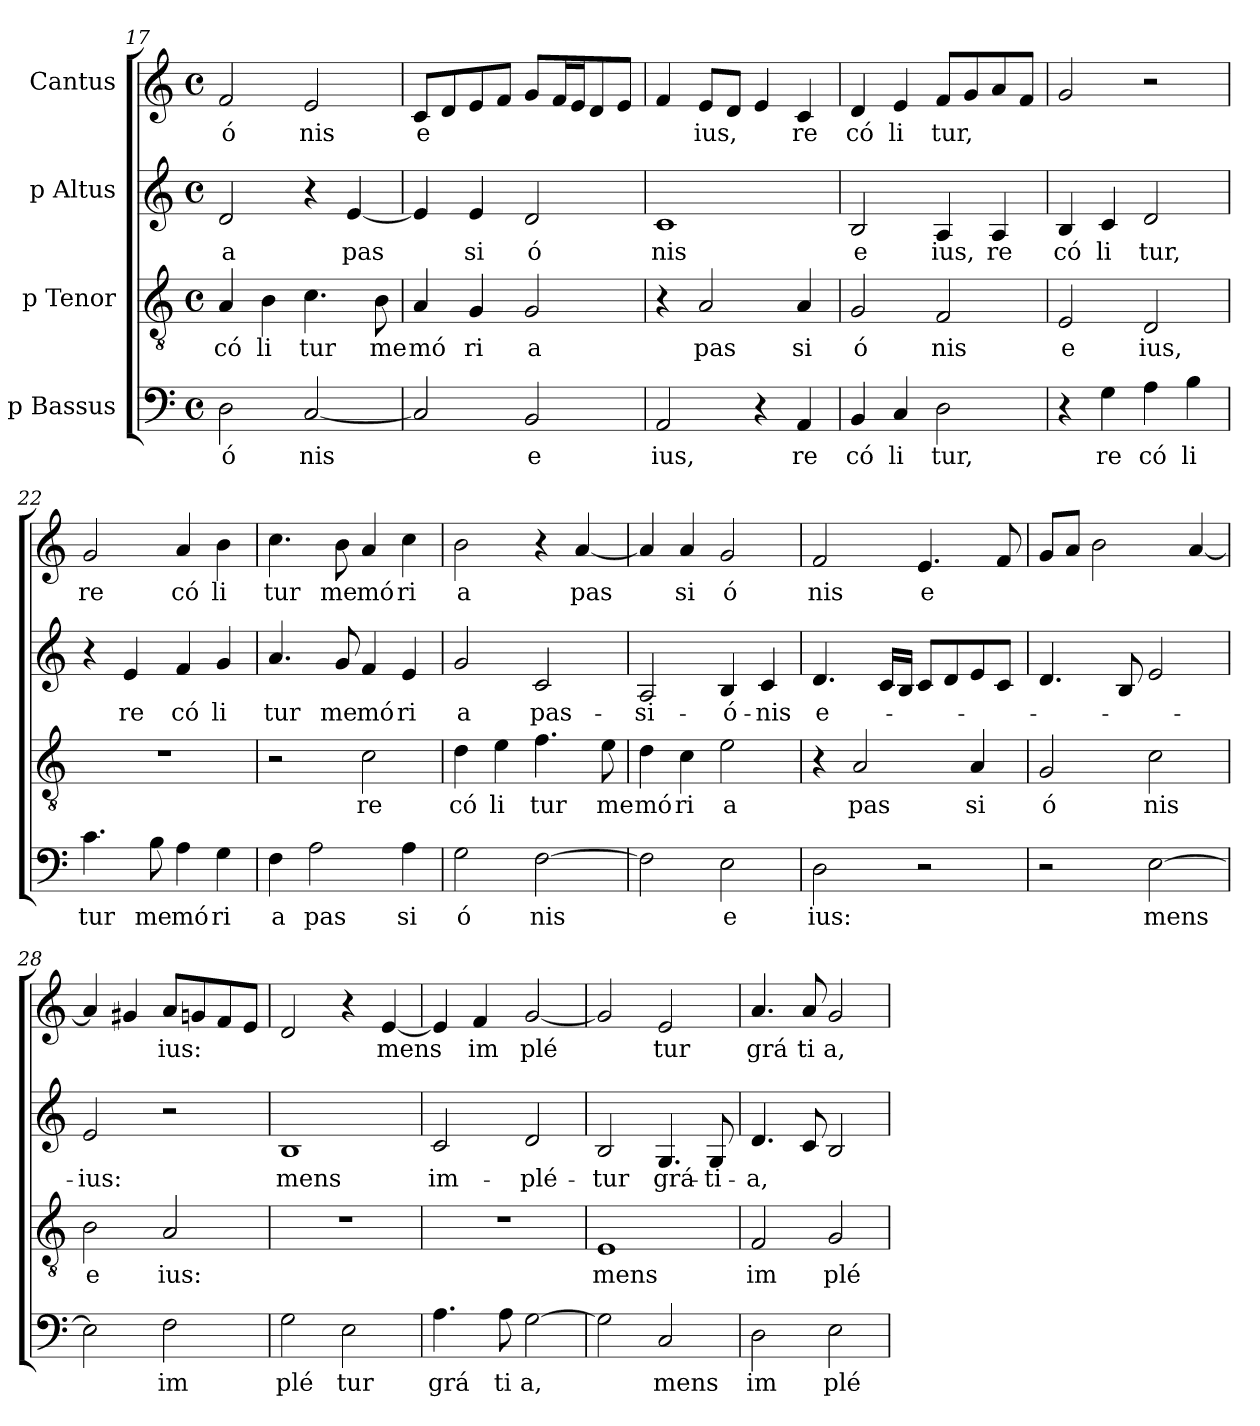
**kern	**text	**kern	**text	**kern	**text	**kern	**text
*part4	*part4	*part3	*part3	*part2	*part2	*part1	*part1
*staff4	*staff4	*staff3	*staff3	*staff2	*staff2	*staff1	*staff1
*I"p Bassus	*	*I"p Tenor	*	*I"p Altus	*	*I"Cantus	*
!!LO:LB:g=z
*clefF4	*	*clefGv2	*	*clefG2	*	*clefG2	*
*M4/4	*	*M4/4	*	*M4/4	*	*M4/4	*
*met(c)	*	*met(c)	*	*met(c)	*	*met(c)	*
=17	=17	=17	=17	=17	=17	=17	=17
!	!LO:LY:b:cj	!	!LO:LY:b:cj	!	!LO:LY:b:cj	!	!LO:LY:b:cj
2D\	ó	4A/	có	2d/	a	2f/	-ó
!	!	!	!LO:LY:b:cj	!	!	!	!
.	.	4B\	li	.	.	.	.
!	!LO:LY:b:cj	!	!LO:LY:b:cj	!	!	!	!LO:LY:b:cj
[<2C/	nis	4.c\	tur	4r	.	2e/	nis
!	!	!	!	!	!LO:LY:b:cj	!	!
.	.	.	.	[<4e/	pas	.	.
!	!	!	!LO:LY:b:cj	!	!	!	!
.	.	8B\	me	.	.	.	.
=18	=18	=18	=18	=18	=18	=18	=18
!	!	!	!LO:LY:b:cj	!	!	!	!LO:LY:b:cj
2C/]	.	4A/	mó	4e/]	.	8c/L	e
.	.	.	.	.	.	8d/	.
!	!	!	!LO:LY:b:cj	!	!LO:LY:b:cj	!	!
.	.	4G/	ri	4e/	si	8e/	.
.	.	.	.	.	.	8f/J	.
!	!LO:LY:b:cj	!	!LO:LY:b:cj	!	!LO:LY:b:cj	!	!
2BB/	e	2G/	a	2d/	ó	8g/L	.
.	.	.	.	.	.	16f/	.
.	.	.	.	.	.	16e/	.
.	.	.	.	.	.	8d/	.
.	.	.	.	.	.	8e/J	.
=19	=19	=19	=19	=19	=19	=19	=19
!	!LO:LY:b:cj	!	!	!	!LO:LY:b:cj	!	!
2AA/	ius,	4r	.	1c	nis	4f/	.
!	!	!	!LO:LY:b:cj	!	!	!	!LO:LY:b
.	.	2A/	pas	.	.	8e/L	ius,
.	.	.	.	.	.	8d/J	.
4r	.	.	.	.	.	4e/	.
!	!LO:LY:b:cj	!	!LO:LY:b:cj	!	!	!	!LO:LY:b:cj
4AA/	re	4A/	si	.	.	4c/	re
=20	=20	=20	=20	=20	=20	=20	=20
!	!LO:LY:b:cj	!	!LO:LY:b:cj	!	!LO:LY:b:cj	!	!LO:LY:b:cj
4BB/	có	2G/	ó	2B/	e	4d/	có
!	!LO:LY:b:cj	!	!	!	!	!	!LO:LY:b:cj
4C/	li	.	.	.	.	4e/	li
!	!LO:LY:b:cj	!	!LO:LY:b:cj	!	!LO:LY:b:cj	!	!LO:LY:b
2D\	tur,	2F/	nis	4A/	ius,	8f/L	tur,
.	.	.	.	.	.	8g/	.
!	!	!	!	!	!LO:LY:b:cj	!	!
.	.	.	.	4A/	re	8a/	.
.	.	.	.	.	.	8f/J	.
=21	=21	=21	=21	=21	=21	=21	=21
!	!	!	!LO:LY:b:cj	!	!LO:LY:b:cj	!	!
4r	.	2E/	e	4B/	có	2g/	.
!	!LO:LY:b:cj	!	!	!	!LO:LY:b:cj	!	!
4G\	re	.	.	4c/	li	.	.
!	!LO:LY:b:cj	!	!LO:LY:b:cj	!	!LO:LY:b:cj	!	!
4A\	có	2D/	ius,	2d/	tur,	2r	.
!	!LO:LY:b:cj	!	!	!	!	!	!
4B\	li	.	.	.	.	.	.
=22	=22	=22	=22	=22	=22	=22	=22
!	!LO:LY:b:cj	!	!	!	!	!	!LO:LY:b:cj
4.c\	tur	1r	.	4r	.	2g/	re
!	!	!	!	!	!LO:LY:b:cj	!	!
.	.	.	.	4e/	re	.	.
!	!LO:LY:b:cj	!	!	!	!	!	!
8B\	me	.	.	.	.	.	.
!	!LO:LY:b:cj	!	!	!	!LO:LY:b:cj	!	!LO:LY:b:cj
4A\	mó	.	.	4f/	có	4a/	có
!	!LO:LY:b:cj	!	!	!	!LO:LY:b:cj	!	!LO:LY:b:cj
4G\	ri	.	.	4g/	li	4b\	li
=23	=23	=23	=23	=23	=23	=23	=23
!	!LO:LY:b:cj	!	!	!	!LO:LY:b:cj	!	!LO:LY:b:cj
4F\	a	2r	.	4.a/	tur	4.cc\	tur
!	!LO:LY:b:cj	!	!	!	!	!	!
2A\	pas	.	.	.	.	.	.
!	!	!	!	!	!LO:LY:b:cj	!	!LO:LY:b:cj
.	.	.	.	8g/	me	8b\	me
!	!	!	!LO:LY:b:cj	!	!LO:LY:b:cj	!	!LO:LY:b:cj
.	.	2c\	re	4f/	mó	4a/	mó
!	!LO:LY:b:cj	!	!	!	!LO:LY:b:cj	!	!LO:LY:b:cj
4A\	si	.	.	4e/	ri	4cc\	ri
!!LO:LB:g=z
=24	=24	=24	=24	=24	=24	=24	=24
!	!LO:LY:b:cj	!	!LO:LY:b:cj	!	!LO:LY:b:cj	!	!LO:LY:b:cj
2G\	ó	4d\	có	2g/	a	2b\	a
!	!	!	!LO:LY:b:cj	!	!	!	!
.	.	4e\	li	.	.	.	.
!	!LO:LY:b:cj	!	!LO:LY:b:cj	!	!LO:LY:b:cj	!	!
[>2F\	nis	4.f\	tur	2c/	pas-	4r	.
!	!	!	!	!	!	!	!LO:LY:b:cj
.	.	.	.	.	.	[<4a/	pas
!	!	!	!LO:LY:b:cj	!	!	!	!
.	.	8e\	me	.	.	.	.
=25	=25	=25	=25	=25	=25	=25	=25
!	!	!	!LO:LY:b:cj	!	!LO:LY:b:cj	!	!
2F\]	.	4d\	mó	2A/	-si-	4a/]	.
!	!	!	!LO:LY:b:cj	!	!	!	!LO:LY:b:cj
.	.	4c\	ri	.	.	4a/	si
!	!LO:LY:b:cj	!	!LO:LY:b:cj	!	!LO:LY:b:cj	!	!LO:LY:b:cj
2E\	e	2e\	a	4B/	-ó-	2g/	ó
!	!	!	!	!	!LO:LY:b:cj	!	!
.	.	.	.	4c/	-nis	.	.
=26	=26	=26	=26	=26	=26	=26	=26
!	!LO:LY:b:cj	!	!	!	!LO:LY:b:cj	!	!LO:LY:b:cj
2D\	ius:	4r	.	4.d/	e-	2f/	nis
!	!	!	!LO:LY:b:cj	!	!	!	!
.	.	2A/	pas	.	.	.	.
.	.	.	.	16c/L	.	.	.
.	.	.	.	16B/J	.	.	.
!	!	!	!	!	!	!	!LO:LY:b:cj
2r	.	.	.	8c/L	.	4.e/	e
.	.	.	.	8d/	.	.	.
!	!	!	!LO:LY:b:cj	!	!	!	!
.	.	4A/	si	8e/	.	.	.
.	.	.	.	8c/J	.	8f/	.
=27	=27	=27	=27	=27	=27	=27	=27
!	!	!	!LO:LY:b:cj	!	!	!	!
2r	.	2G/	ó	4.d/	.	8g/L	.
.	.	.	.	.	.	8a/J	.
.	.	.	.	.	.	2b\	.
.	.	.	.	8B/	.	.	.
!	!LO:LY:b:cj	!	!LO:LY:b:cj	!	!	!	!
[>2E\	mens	2c\	nis	2e/	.	.	.
.	.	.	.	.	.	[<4a/	.
=28	=28	=28	=28	=28	=28	=28	=28
!	!	!	!LO:LY:b:cj	!	!LO:LY:b:cj	!	!
2E\]	.	2B\	e	2e/	-ius:	4a/]	.
.	.	.	.	.	.	4g#X/	.
!	!LO:LY:b:cj	!	!LO:LY:b:cj	!	!	!	!LO:LY:b
2F\	im	2A/	ius:	2r	.	8a/L	ius:
.	.	.	.	.	.	8gn/	.
.	.	.	.	.	.	8f/	.
.	.	.	.	.	.	8e/J	.
=29	=29	=29	=29	=29	=29	=29	=29
!	!LO:LY:b:cj	!	!	!	!LO:LY:b:cj	!	!
2G\	plé	1r	.	1B	mens	2d/	.
!	!LO:LY:b:cj	!	!	!	!	!	!
2E\	tur	.	.	.	.	4r	.
!	!	!	!	!	!	!	!LO:LY:b:cj
.	.	.	.	.	.	[<4e/	mens
=30	=30	=30	=30	=30	=30	=30	=30
!	!LO:LY:b:cj	!	!	!	!LO:LY:b:cj	!	!
4.A\	grá	1r	.	2c/	im-	4e/]	.
!	!	!	!	!	!	!	!LO:LY:b:cj
.	.	.	.	.	.	4f/	im
!	!LO:LY:b:cj	!	!	!	!	!	!
8A\	ti	.	.	.	.	.	.
!	!LO:LY:b:cj	!	!	!	!LO:LY:b:cj	!	!LO:LY:b:cj
[>2G\	a,	.	.	2d/	-plé-	[<2g/	plé
=31	=31	=31	=31	=31	=31	=31	=31
!	!	!	!LO:LY:b:cj	!	!LO:LY:b:cj	!	!
2G\]	.	1E	mens	2B/	-tur	2g/]	.
!	!LO:LY:b:cj	!	!	!	!LO:LY:b:cj	!	!LO:LY:b:cj
2C/	mens	.	.	4.G/	grá-	2e/	tur
!	!	!	!	!	!LO:LY:b:cj	!	!
.	.	.	.	8G/	-ti-	.	.
!!LO:PB:g=z
=32	=32	=32	=32	=32	=32	=32	=32
!	!LO:LY:b:cj	!	!LO:LY:b:cj	!	!LO:LY:b:cj	!	!LO:LY:b:cj
2D\	im	2F/	im	4.d/	-a,	4.a/	grá
!	!	!	!	!	!	!	!LO:LY:b:cj
.	.	.	.	8c/	.	8a/	ti
!	!LO:LY:b:cj	!	!LO:LY:b:cj	!	!	!	!LO:LY:b:cj
2E\	plé	2G/	plé	2B/	.	2g/	a,
=	=	=	=	=	=	=	=
*-	*-	*-	*-	*-	*-	*-	*-
